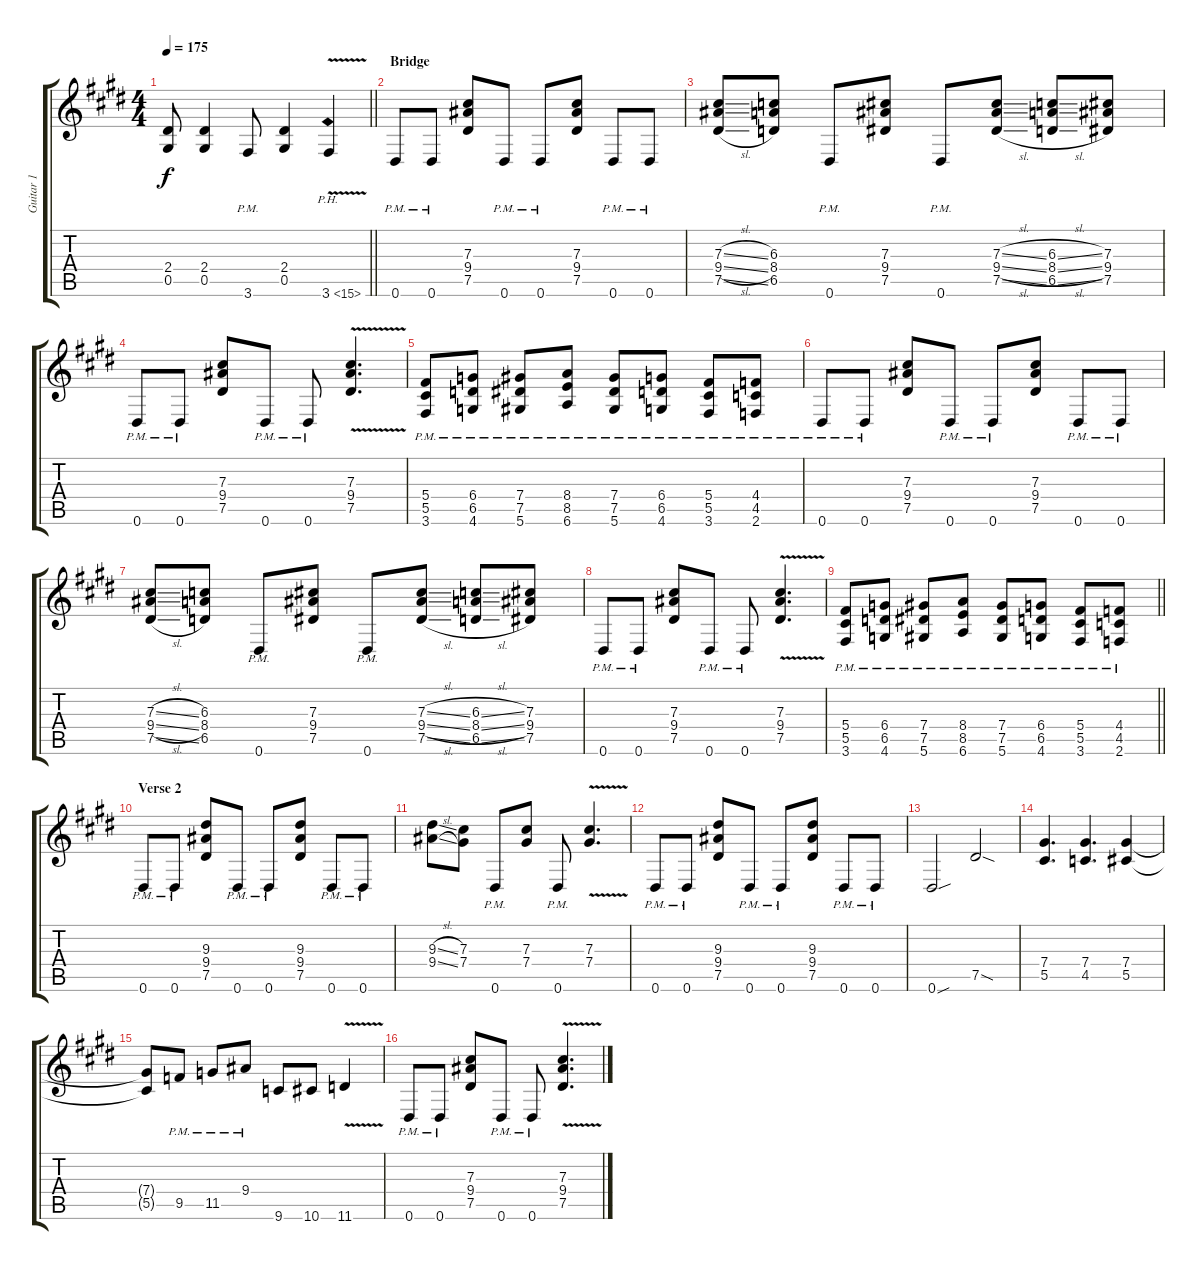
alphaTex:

\track ("Guitar 1" "Guitar 1") {instrument distortionguitar}
\staff {score tabs}
\tuning (Eb4 Bb3 Gb3 Db3 Ab2 Eb2) {hide}
\ts (4 4)
\tempo 175
\clef g2
\barLineRight lightlight
\ks e
(2.4{t} 0.5{t}).8{dy f} (2.4 0.5).4 3.6{pm}.8 (2.4 0.5).4 3.6{ph 12 v}.4 |
\section ("" "Bridge")
0.6{pm}.8 0.6{pm}.8 (7.3 9.4 7.5).8 0.6{pm}.8 0.6{pm}.8 (7.3 9.4 7.5).8 0.6{pm}.8 0.6{pm}.8 |
(7.3{sl} 9.4{sl} 7.5{sl}).8 (6.3 8.4 6.5).8 0.6{pm}.8 (7.3 9.4 7.5).8 0.6{pm}.8 (7.3{sl} 9.4{sl} 7.5{sl}).8 (6.3{sl} 8.4{sl} 6.5{sl}).8 (7.3 9.4 7.5).8 |
0.6{pm}.8 0.6{pm}.8 (7.3 9.4 7.5).8 0.6{pm}.8 0.6{pm}.8 (7.3{v} 9.4{v} 7.5{v}).4{d} |
(5.4{pm} 5.5{pm} 3.6{pm}).8 (6.4{pm} 6.5{pm} 4.6{pm}).8 (7.4{pm} 7.5{pm} 5.6{pm}).8 (8.4{pm} 8.5{pm} 6.6{pm}).8 (7.4{pm} 7.5{pm} 5.6{pm}).8 (6.4{pm} 6.5{pm} 4.6{pm}).8 (5.4{pm} 5.5{pm} 3.6{pm}).8 (4.4{pm} 4.5{pm} 2.6{pm}).8 |
0.6{pm}.8 0.6{pm}.8 (7.3 9.4 7.5).8 0.6{pm}.8 0.6{pm}.8 (7.3 9.4 7.5).8 0.6{pm}.8 0.6{pm}.8 |
(7.3{sl} 9.4{sl} 7.5{sl}).8 (6.3 8.4 6.5).8 0.6{pm}.8 (7.3 9.4 7.5).8 0.6{pm}.8 (7.3{sl} 9.4{sl} 7.5{sl}).8 (6.3{sl} 8.4{sl} 6.5{sl}).8 (7.3 9.4 7.5).8 |
0.6{pm}.8 0.6{pm}.8 (7.3 9.4 7.5).8 0.6{pm}.8 0.6{pm}.8 (7.3{v} 9.4{v} 7.5{v}).4{d} |
\barLineRight lightlight
(5.4{pm} 5.5{pm} 3.6{pm}).8 (6.4{pm} 6.5{pm} 4.6{pm}).8 (7.4{pm} 7.5{pm} 5.6{pm}).8 (8.4{pm} 8.5{pm} 6.6{pm}).8 (7.4{pm} 7.5{pm} 5.6{pm}).8 (6.4{pm} 6.5{pm} 4.6{pm}).8 (5.4{pm} 5.5{pm} 3.6{pm}).8 (4.4{pm} 4.5{pm} 2.6{pm}).8 |
\section ("" "Verse 2")
0.6{pm}.8 0.6{pm}.8 (9.3 9.4 7.5).8 0.6{pm}.8 0.6{pm}.8 (9.3 9.4 7.5).8 0.6{pm}.8 0.6{pm}.8 |
(9.3{sl} 9.4{sl}).8 (7.3 7.4).8 0.6{pm}.8 (7.3 7.4).8 0.6{pm}.8 (7.3{v} 7.4{v}).4{d} |
0.6{pm}.8 0.6{pm}.8 (9.3 9.4 7.5).8 0.6{pm}.8 0.6{pm}.8 (9.3 9.4 7.5).8 0.6{pm}.8 0.6{pm}.8 |
0.6{sou}.2 7.5{sod}.2 |
(7.4 5.5).4{d} (7.4 4.5).4{d} (7.4 5.5).4 |
(7.4{t} 5.5{t}).8 9.5{pm}.8 11.5{pm}.8 9.4{pm}.8 9.6.8 10.6.8 11.6{v}.4 |
0.6{pm}.8 0.6{pm}.8 (7.3 9.4 7.5).8 0.6{pm}.8 0.6{pm}.8 (7.3{v} 9.4{v} 7.5{v}).4{d}
